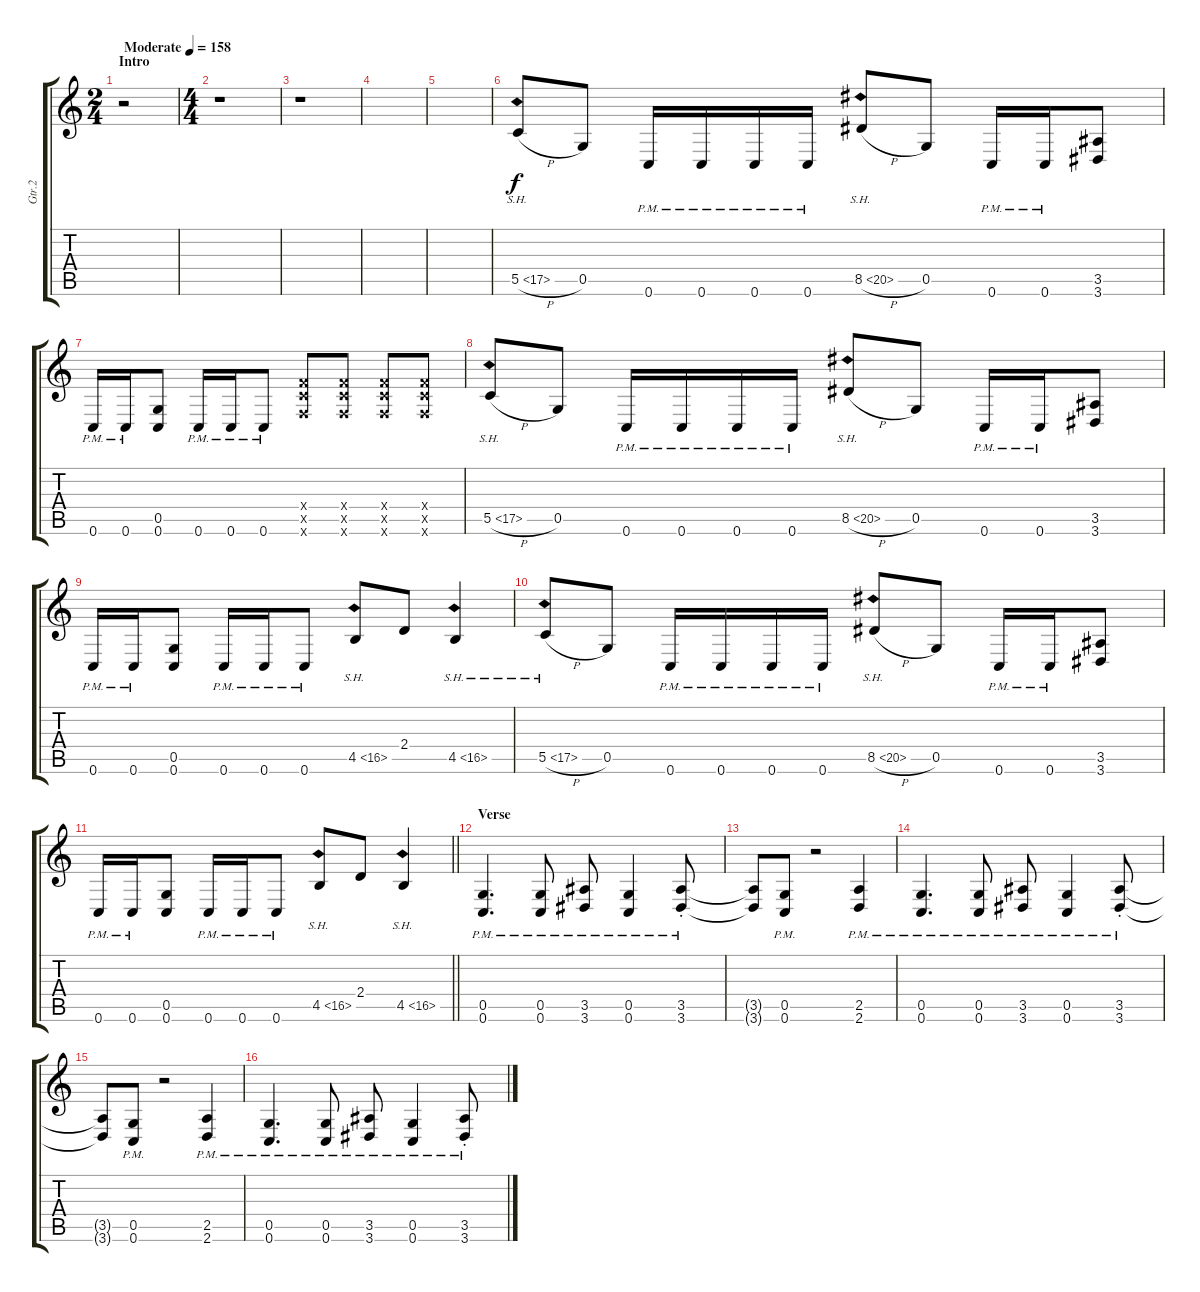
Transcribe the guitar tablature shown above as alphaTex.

\track ("Gtr.2" "Gtr.2") {instrument distortionguitar}
\staff {score tabs}
\tuning (D4 A3 F3 C3 G2 C2) {hide}
\ts (2 4)
\section ("" "Intro")
\tempo (158 "Moderate")
\clef g2
\ks c
r.2{dy f instrument distortionguitar} |
\ts (4 4)
r.1 |
r.1 |
|
|
5.5{sh 12 h}.8 0.5.8 0.6{pm}.16 0.6{pm}.16 0.6{pm}.16 0.6{pm}.16 8.5{sh 12 h}.8 0.5.8 0.6{pm}.16 0.6{pm}.16 (3.5 3.6).8 |
0.6{pm}.16 0.6{pm}.16 (0.5 0.6).8 0.6{pm}.16 0.6{pm}.16 0.6{pm}.8 (5.4{x} 5.5{x} 5.6{x}).8 (5.4{x} 5.5{x} 5.6{x}).8 (5.4{x} 5.5{x} 5.6{x}).8 (5.4{x} 5.5{x} 5.6{x}).8 |
5.5{sh 12 h}.8 0.5.8 0.6{pm}.16 0.6{pm}.16 0.6{pm}.16 0.6{pm}.16 8.5{sh 12 h}.8 0.5.8 0.6{pm}.16 0.6{pm}.16 (3.5 3.6).8 |
0.6{pm}.16 0.6{pm}.16 (0.5 0.6).8 0.6{pm}.16 0.6{pm}.16 0.6{pm}.8 4.5{sh 12}.8 2.4.8 4.5{sh 12}.4 |
5.5{sh 12 h}.8 0.5.8 0.6{pm}.16 0.6{pm}.16 0.6{pm}.16 0.6{pm}.16 8.5{sh 12 h}.8 0.5.8 0.6{pm}.16 0.6{pm}.16 (3.5 3.6).8 |
\barLineRight lightlight
0.6{pm}.16 0.6{pm}.16 (0.5 0.6).8 0.6{pm}.16 0.6{pm}.16 0.6{pm}.8 4.5{sh 12}.8 2.4.8 4.5{sh 12}.4 |
\section ("" "Verse")
(0.5{pm} 0.6{pm}).4{d} (0.5{pm} 0.6{pm}).8 (3.5{pm} 3.6{pm}).8 (0.5{pm} 0.6{pm}).4 (3.5{pm} 3.6{pm st}).8 |
(3.5{t} 3.6{t}).8 (0.5{pm} 0.6{pm}).8 r.2 (2.5{pm} 2.6{pm}).4 |
(0.5{pm} 0.6{pm}).4{d} (0.5{pm} 0.6{pm}).8 (3.5{pm} 3.6{pm}).8 (0.5{pm} 0.6{pm}).4 (3.5{pm} 3.6{pm st}).8 |
(3.5{t} 3.6{t}).8 (0.5{pm} 0.6{pm}).8 r.2 (2.5{pm} 2.6{pm}).4 |
(0.5{pm} 0.6{pm}).4{d} (0.5{pm} 0.6{pm}).8 (3.5{pm} 3.6{pm}).8 (0.5{pm} 0.6{pm}).4 (3.5{pm} 3.6{pm st}).8
